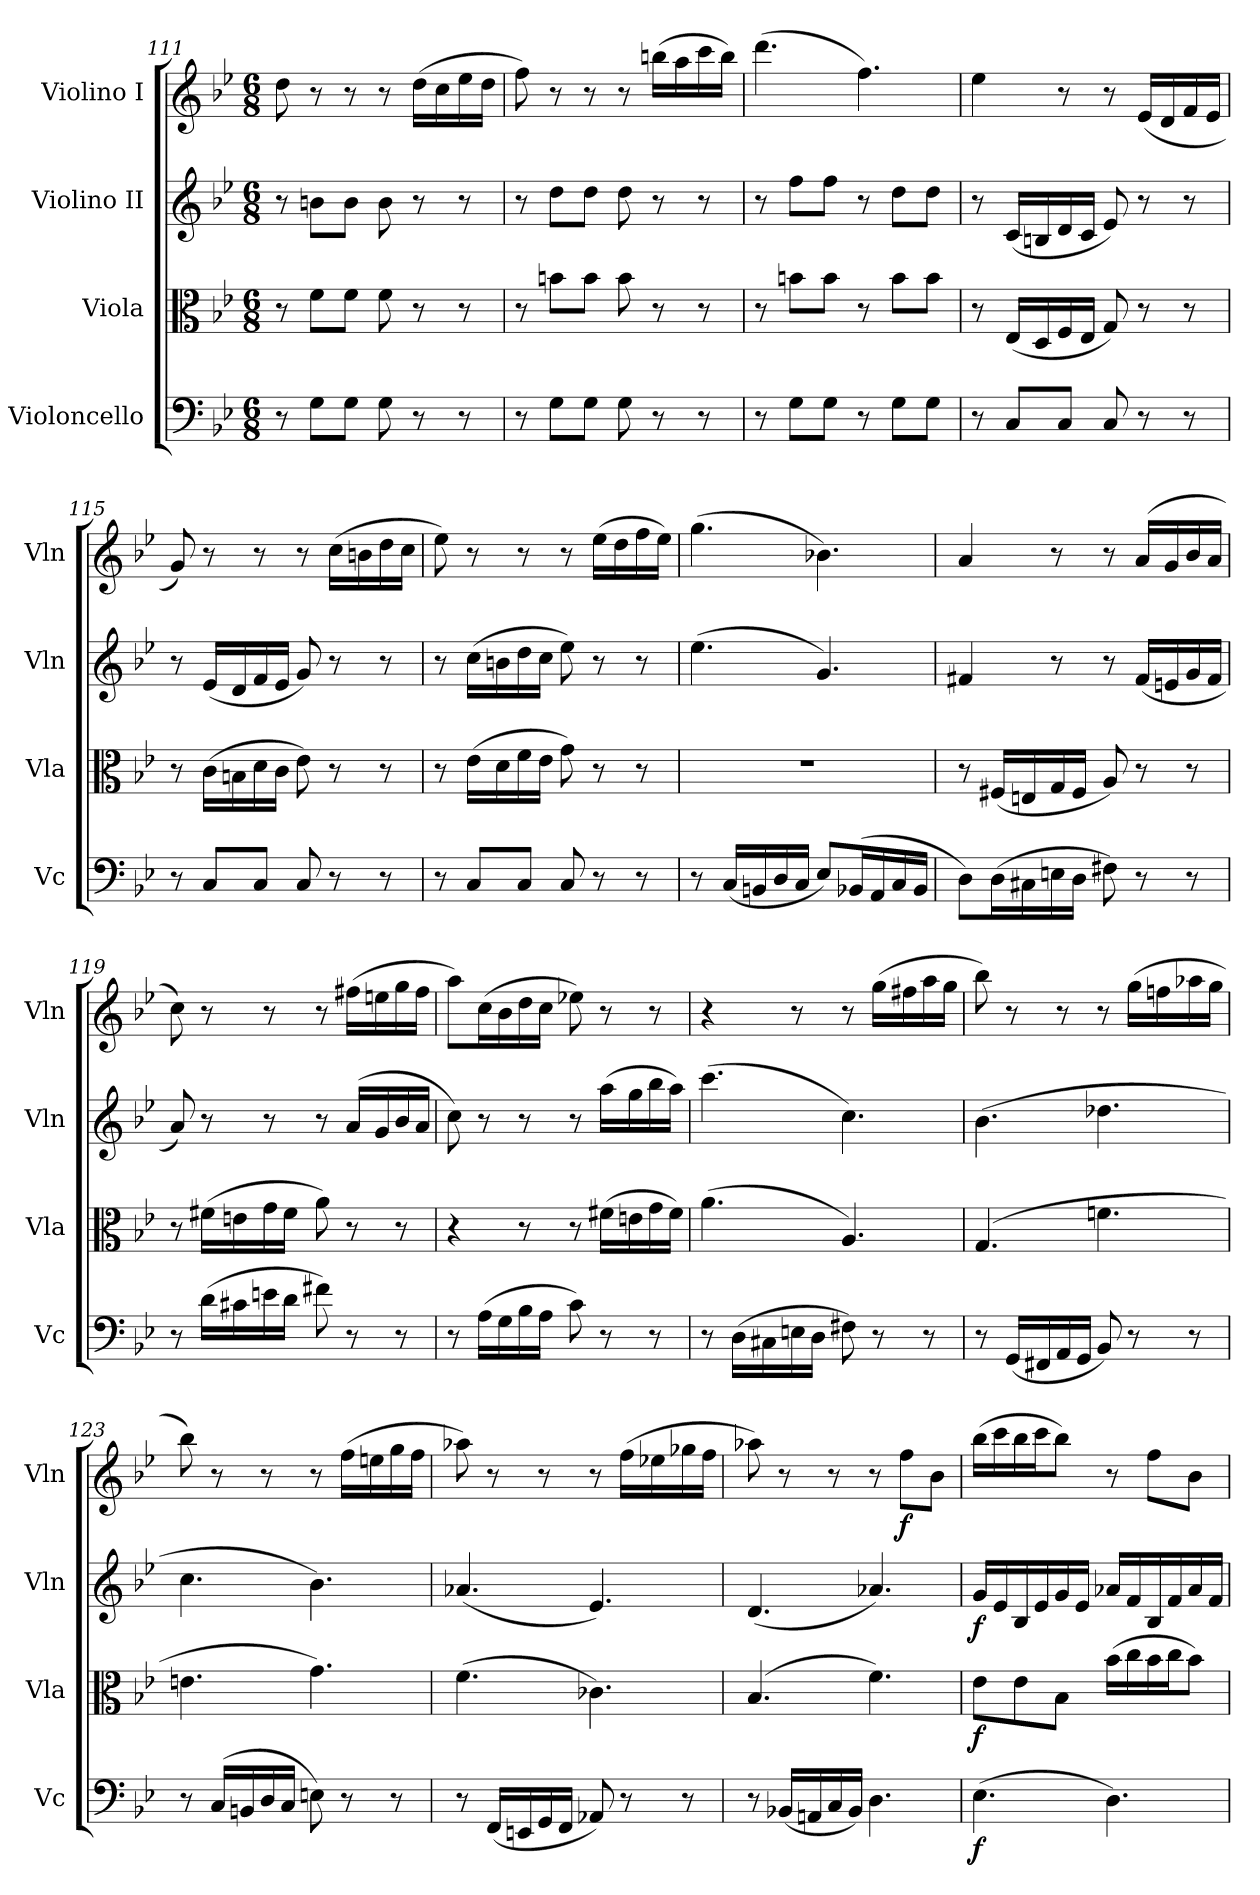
**kern	**dynam	**kern	**dynam	**kern	**dynam	**kern	**dynam
*part4	*part4	*part3	*part3	*part2	*part2	*part1	*part1
*staff4	*staff4	*staff3	*staff3	*staff2	*staff2	*staff1	*staff1
*I"Violoncello	*	*I"Viola	*	*I"Violino II	*	*I"Violino I	*
*I'Vc	*	*I'Vla	*	*I'Vln	*	*I'Vln	*
*clefF4	*	*clefC3	*	*clefG2	*	*clefG2	*
*k[b-e-]	*	*k[b-e-]	*	*k[b-e-]	*	*k[b-e-]	*
*B-:	*	*B-:	*	*B-:	*	*B-:	*
*M6/8	*	*M6/8	*	*M6/8	*	*M6/8	*
=111	=111	=111	=111	=111	=111	=111	=111
8r	.	8r	.	8r	.	8dd	.
8GL	.	8fL	.	8bnL	.	8r	.
8GJ	.	8fJ	.	8bJ	.	8r	.
8G	.	8f	.	8b	.	8r	.
8r	.	8r	.	8r	.	(16ddLL	.
.	.	.	.	.	.	16cc	.
8r	.	8r	.	8r	.	16ee-	.
.	.	.	.	.	.	16ddJJ	.
=112	=112	=112	=112	=112	=112	=112	=112
8r	.	8r	.	8r	.	8ff)	.
8GL	.	8bnL	.	8ddL	.	8r	.
8GJ	.	8bJ	.	8ddJ	.	8r	.
8G	.	8b	.	8dd	.	8r	.
8r	.	8r	.	8r	.	(16bbnLL	.
.	.	.	.	.	.	16aa	.
8r	.	8r	.	8r	.	16ccc	.
.	.	.	.	.	.	16bbJJ)	.
=113	=113	=113	=113	=113	=113	=113	=113
8r	.	8r	.	8r	.	(4.ddd	.
8GL	.	8bnL	.	8ffL	.	.	.
8GJ	.	8bJ	.	8ffJ	.	.	.
8r	.	8r	.	8r	.	4.ff)	.
8GL	.	8bL	.	8ddL	.	.	.
8GJ	.	8bJ	.	8ddJ	.	.	.
!!LO:LB:g=z
=114	=114	=114	=114	=114	=114	=114	=114
8r	.	8r	.	8r	.	4ee-	.
8CL	.	(16E-LL	.	(16cLL	.	.	.
.	.	16D	.	16Bn	.	.	.
8CJ	.	16F	.	16d	.	8r	.
.	.	16E-JJ	.	16cJJ	.	.	.
8C	.	8G)	.	8e-)	.	8r	.
8r	.	8r	.	8r	.	(16e-LL	.
.	.	.	.	.	.	16d	.
8r	.	8r	.	8r	.	16f	.
.	.	.	.	.	.	16e-JJ	.
=115	=115	=115	=115	=115	=115	=115	=115
8r	.	8r	.	8r	.	8g)	.
8CL	.	(16cLL	.	(16e-LL	.	8r	.
.	.	16Bn	.	16d	.	.	.
8CJ	.	16d	.	16f	.	8r	.
.	.	16cJJ	.	16e-JJ	.	.	.
8C	.	8e-)	.	8g)	.	8r	.
8r	.	8r	.	8r	.	(16ccLL	.
.	.	.	.	.	.	16bn	.
8r	.	8r	.	8r	.	16dd	.
.	.	.	.	.	.	16ccJJ	.
=116	=116	=116	=116	=116	=116	=116	=116
8r	.	8r	.	8r	.	8ee-)	.
8CL	.	(16e-LL	.	(16ccLL	.	8r	.
.	.	16d	.	16bn	.	.	.
8CJ	.	16f	.	16dd	.	8r	.
.	.	16e-JJ	.	16ccJJ	.	.	.
8C	.	8g)	.	8ee-)	.	8r	.
8r	.	8r	.	8r	.	(16ee-LL	.
.	.	.	.	.	.	16dd	.
8r	.	8r	.	8r	.	16ff	.
.	.	.	.	.	.	16ee-JJ)	.
=117	=117	=117	=117	=117	=117	=117	=117
8r	.	2.r	.	(4.ee-	.	(4.gg	.
(16CLL	.	.	.	.	.	.	.
16BBn	.	.	.	.	.	.	.
16D	.	.	.	.	.	.	.
16CJJ	.	.	.	.	.	.	.
8E-L)	.	.	.	4.g)	.	4.b-X)	.
(16BB-XL	.	.	.	.	.	.	.
16AA	.	.	.	.	.	.	.
16C	.	.	.	.	.	.	.
16BB-JJ	.	.	.	.	.	.	.
=118	=118	=118	=118	=118	=118	=118	=118
8DL)	.	8r	.	4f#X	.	4a	.
(16DL	.	(16F#XLL	.	.	.	.	.
16C#X	.	16En	.	.	.	.	.
16En	.	16G	.	8r	.	8r	.
16DJJ	.	16F#JJ	.	.	.	.	.
8F#X)	.	8A)	.	8r	.	8r	.
8r	.	8r	.	(16f#LL	.	(16aLL	.
.	.	.	.	16en	.	16g	.
8r	.	8r	.	16g	.	16b-	.
.	.	.	.	16f#JJ	.	16aJJ	.
!!LO:LB:g=z
=119	=119	=119	=119	=119	=119	=119	=119
8r	.	8r	.	8a)	.	8cc)	.
(16dLL	.	(16f#XLL	.	8r	.	8r	.
16c#X	.	16en	.	.	.	.	.
16en	.	16g	.	8r	.	8r	.
16dJJ	.	16f#JJ	.	.	.	.	.
8f#X)	.	8a)	.	8r	.	8r	.
8r	.	8r	.	(16aLL	.	(16ff#XLL	.
.	.	.	.	16g	.	16een	.
8r	.	8r	.	16b-	.	16gg	.
.	.	.	.	16aJJ	.	16ff#JJ	.
=120	=120	=120	=120	=120	=120	=120	=120
8r	.	4r	.	8cc)	.	8aaL)	.
(16ALL	.	.	.	8r	.	(16ccL	.
16G	.	.	.	.	.	16b-	.
16B-	.	8r	.	8r	.	16dd	.
16AJJ	.	.	.	.	.	16ccJJ	.
8c)	.	8r	.	8r	.	8ee-X)	.
8r	.	(16f#XLL	.	(16aaLL	.	8r	.
.	.	16en	.	16gg	.	.	.
8r	.	16g	.	16bb-	.	8r	.
.	.	16f#JJ)	.	16aaJJ)	.	.	.
=121	=121	=121	=121	=121	=121	=121	=121
8r	.	(4.a	.	(4.ccc	.	4r	.
(16DLL	.	.	.	.	.	.	.
16C#X	.	.	.	.	.	.	.
16En	.	.	.	.	.	8r	.
16DJJ	.	.	.	.	.	.	.
8F#X)	.	4.A)	.	4.cc)	.	8r	.
8r	.	.	.	.	.	(16ggLL	.
.	.	.	.	.	.	16ff#X	.
8r	.	.	.	.	.	16aa	.
.	.	.	.	.	.	16ggJJ	.
=122	=122	=122	=122	=122	=122	=122	=122
8r	.	(4.G	.	(4.b-	.	8bb-)	.
(16GGLL	.	.	.	.	.	8r	.
16FF#X	.	.	.	.	.	.	.
16AA	.	.	.	.	.	8r	.
16GGJJ	.	.	.	.	.	.	.
8BB-)	.	4.fn	.	4.dd-X	.	8r	.
8r	.	.	.	.	.	(16ggLL	.
.	.	.	.	.	.	16ffn	.
8r	.	.	.	.	.	16aa-X	.
.	.	.	.	.	.	16ggJJ	.
=123	=123	=123	=123	=123	=123	=123	=123
8r	.	4.en	.	4.cc	.	8bb-)	.
(16CLL	.	.	.	.	.	8r	.
16BBn	.	.	.	.	.	.	.
16D	.	.	.	.	.	8r	.
16CJJ	.	.	.	.	.	.	.
8En)	.	4.g)	.	4.b-)	.	8r	.
8r	.	.	.	.	.	(16ffLL	.
.	.	.	.	.	.	16een	.
8r	.	.	.	.	.	16gg	.
.	.	.	.	.	.	16ffJJ	.
!!LO:PB:g=z
=124	=124	=124	=124	=124	=124	=124	=124
8r	.	(4.f	.	(4.a-X	.	8aa-X)	.
(16FFLL	.	.	.	.	.	8r	.
16EEn	.	.	.	.	.	.	.
16GG	.	.	.	.	.	8r	.
16FFJJ	.	.	.	.	.	.	.
8AA-X)	.	4.c-X)	.	4.e-)	.	8r	.
8r	.	.	.	.	.	(16ffLL	.
.	.	.	.	.	.	16ee-X	.
8r	.	.	.	.	.	16gg-X	.
.	.	.	.	.	.	16ffJJ	.
=125	=125	=125	=125	=125	=125	=125	=125
8r	.	(4.B-	.	(4.d	.	8aa-X)	.
(16BB-XLL	.	.	.	.	.	8r	.
16AAn	.	.	.	.	.	.	.
16C	.	.	.	.	.	8r	.
16BB-JJ)	.	.	.	.	.	.	.
4.D	.	4.f)	.	4.a-X)	.	8r	.
.	.	.	.	.	.	8ffL	f
.	.	.	.	.	.	8b-J	.
=126	=126	=126	=126	=126	=126	=126	=126
(4.E-	f	8e-L	f	16gLL	f	(16bb-LL	.
.	.	.	.	16e-	.	16ccc	.
.	.	8e-	.	16B-	.	16bb-	.
.	.	.	.	16e-	.	16cccJ	.
.	.	8B-J	.	16g	.	8bb-J)	.
.	.	.	.	16e-JJ	.	.	.
4.D)	.	(16b-LL	.	16a-XLL	.	8r	.
.	.	16cc	.	16f	.	.	.
.	.	16b-	.	16B-	.	8ffL	.
.	.	16ccJ	.	16f	.	.	.
.	.	8b-J)	.	16a-	.	8b-J	.
.	.	.	.	16fJJ	.	.	.
=	=	=	=	=	=	=	=
*-	*-	*-	*-	*-	*-	*-	*-
